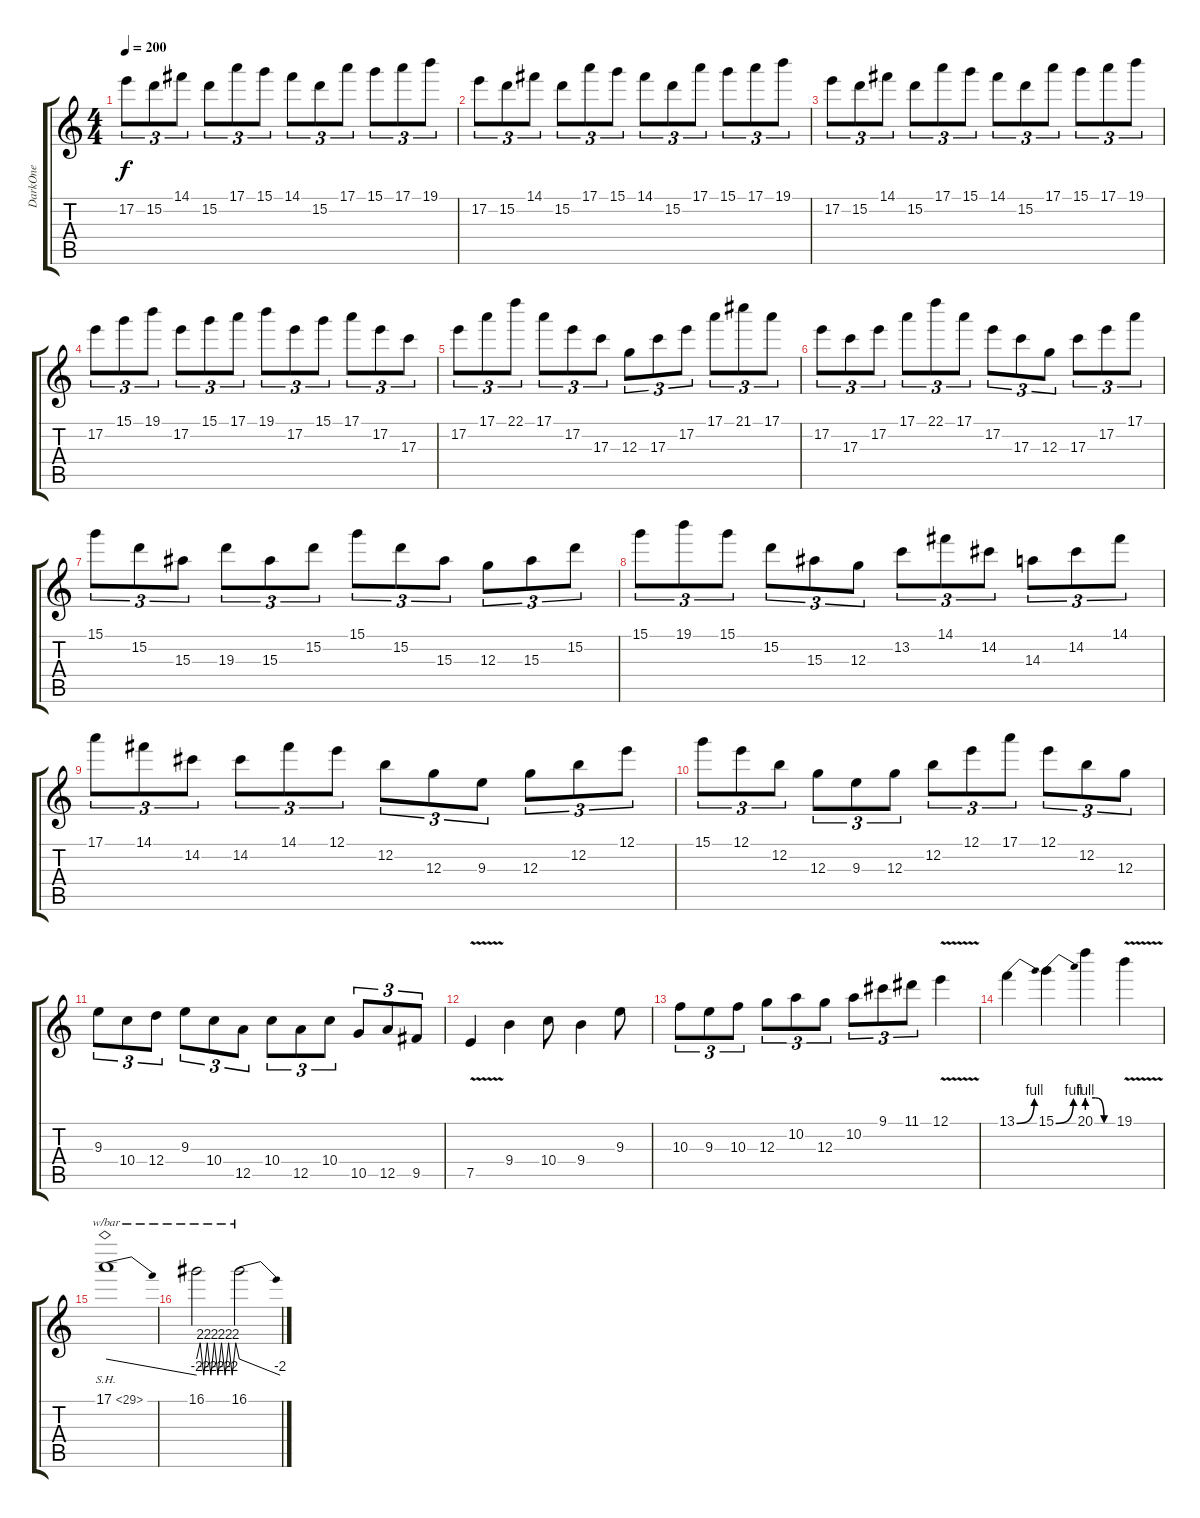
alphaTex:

\track ("DarkOne" "DarkOne") {instrument distortionguitar}
\staff {score tabs}
\tuning (E4 B3 G3 D3 A2 E2) {hide}
\ts (4 4)
\tempo 200
\clef g2
\ks c
17.2.8{tu (3 2) dy f} 15.2.8{tu (3 2)} 14.1.8{tu (3 2)} 15.2.8{tu (3 2)} 17.1.8{tu (3 2)} 15.1.8{tu (3 2)} 14.1.8{tu (3 2)} 15.2.8{tu (3 2)} 17.1.8{tu (3 2)} 15.1.8{tu (3 2)} 17.1.8{tu (3 2)} 19.1.8{tu (3 2)} |
17.2.8{tu (3 2)} 15.2.8{tu (3 2)} 14.1.8{tu (3 2)} 15.2.8{tu (3 2)} 17.1.8{tu (3 2)} 15.1.8{tu (3 2)} 14.1.8{tu (3 2)} 15.2.8{tu (3 2)} 17.1.8{tu (3 2)} 15.1.8{tu (3 2)} 17.1.8{tu (3 2)} 19.1.8{tu (3 2)} |
17.2.8{tu (3 2)} 15.2.8{tu (3 2)} 14.1.8{tu (3 2)} 15.2.8{tu (3 2)} 17.1.8{tu (3 2)} 15.1.8{tu (3 2)} 14.1.8{tu (3 2)} 15.2.8{tu (3 2)} 17.1.8{tu (3 2)} 15.1.8{tu (3 2)} 17.1.8{tu (3 2)} 19.1.8{tu (3 2)} |
17.2.8{tu (3 2)} 15.1.8{tu (3 2)} 19.1.8{tu (3 2)} 17.2.8{tu (3 2)} 15.1.8{tu (3 2)} 17.1.8{tu (3 2)} 19.1.8{tu (3 2)} 17.2.8{tu (3 2)} 15.1.8{tu (3 2)} 17.1.8{tu (3 2)} 17.2.8{tu (3 2)} 17.3.8{tu (3 2)} |
17.2.8{tu (3 2)} 17.1.8{tu (3 2)} 22.1.8{tu (3 2)} 17.1.8{tu (3 2)} 17.2.8{tu (3 2)} 17.3.8{tu (3 2)} 12.3.8{tu (3 2)} 17.3.8{tu (3 2)} 17.2.8{tu (3 2)} 17.1.8{tu (3 2)} 21.1.8{tu (3 2)} 17.1.8{tu (3 2)} |
17.2.8{tu (3 2)} 17.3.8{tu (3 2)} 17.2.8{tu (3 2)} 17.1.8{tu (3 2)} 22.1.8{tu (3 2)} 17.1.8{tu (3 2)} 17.2.8{tu (3 2)} 17.3.8{tu (3 2)} 12.3.8{tu (3 2)} 17.3.8{tu (3 2)} 17.2.8{tu (3 2)} 17.1.8{tu (3 2)} |
15.1.8{tu (3 2)} 15.2.8{tu (3 2)} 15.3.8{tu (3 2)} 19.3.8{tu (3 2)} 15.3.8{tu (3 2)} 15.2.8{tu (3 2)} 15.1.8{tu (3 2)} 15.2.8{tu (3 2)} 15.3.8{tu (3 2)} 12.3.8{tu (3 2)} 15.3.8{tu (3 2)} 15.2.8{tu (3 2)} |
15.1.8{tu (3 2)} 19.1.8{tu (3 2)} 15.1.8{tu (3 2)} 15.2.8{tu (3 2)} 15.3.8{tu (3 2)} 12.3.8{tu (3 2)} 13.2.8{tu (3 2)} 14.1.8{tu (3 2)} 14.2.8{tu (3 2)} 14.3.8{tu (3 2)} 14.2.8{tu (3 2)} 14.1.8{tu (3 2)} |
17.1.8{tu (3 2)} 14.1.8{tu (3 2)} 14.2.8{tu (3 2)} 14.2.8{tu (3 2)} 14.1.8{tu (3 2)} 12.1.8{tu (3 2)} 12.2.8{tu (3 2)} 12.3.8{tu (3 2)} 9.3.8{tu (3 2)} 12.3.8{tu (3 2)} 12.2.8{tu (3 2)} 12.1.8{tu (3 2)} |
15.1.8{tu (3 2)} 12.1.8{tu (3 2)} 12.2.8{tu (3 2)} 12.3.8{tu (3 2)} 9.3.8{tu (3 2)} 12.3.8{tu (3 2)} 12.2.8{tu (3 2)} 12.1.8{tu (3 2)} 17.1.8{tu (3 2)} 12.1.8{tu (3 2)} 12.2.8{tu (3 2)} 12.3.8{tu (3 2)} |
9.3.8{tu (3 2)} 10.4.8{tu (3 2)} 12.4.8{tu (3 2)} 9.3.8{tu (3 2)} 10.4.8{tu (3 2)} 12.5.8{tu (3 2)} 10.4.8{tu (3 2)} 12.5.8{tu (3 2)} 10.4.8{tu (3 2)} 10.5.8{tu (3 2)} 12.5.8{tu (3 2)} 9.5.8{tu (3 2)} |
7.5{v}.4 9.4.4 10.4.8 9.4.4 9.3.8 |
10.3.8{tu (3 2)} 9.3.8{tu (3 2)} 10.3.8{tu (3 2)} 12.3.8{tu (3 2)} 10.2.8{tu (3 2)} 12.3.8{tu (3 2)} 10.2.8{tu (3 2)} 9.1.8{tu (3 2)} 11.1.8{tu (3 2)} 12.1{v}.4 |
13.1{be (bend 0 0 60 4)}.4 15.1{be (bend 0 0 60 4)}.4 20.1{be (custom 0 4 20 4 40 0 60 0)}.4 19.1{v}.4 |
17.1{sh 12}.1{tbe (dive default 0 0 60 -8)} |
16.1.2{tbe (custom default 0 0 5 8 10 -8 15 8 20 -8 25 8 30 -8 35 8 40 -8 45 8 50 -8 55 8 60 0)} 16.1.2{tbe (dive default 0 0 60 -8)}
